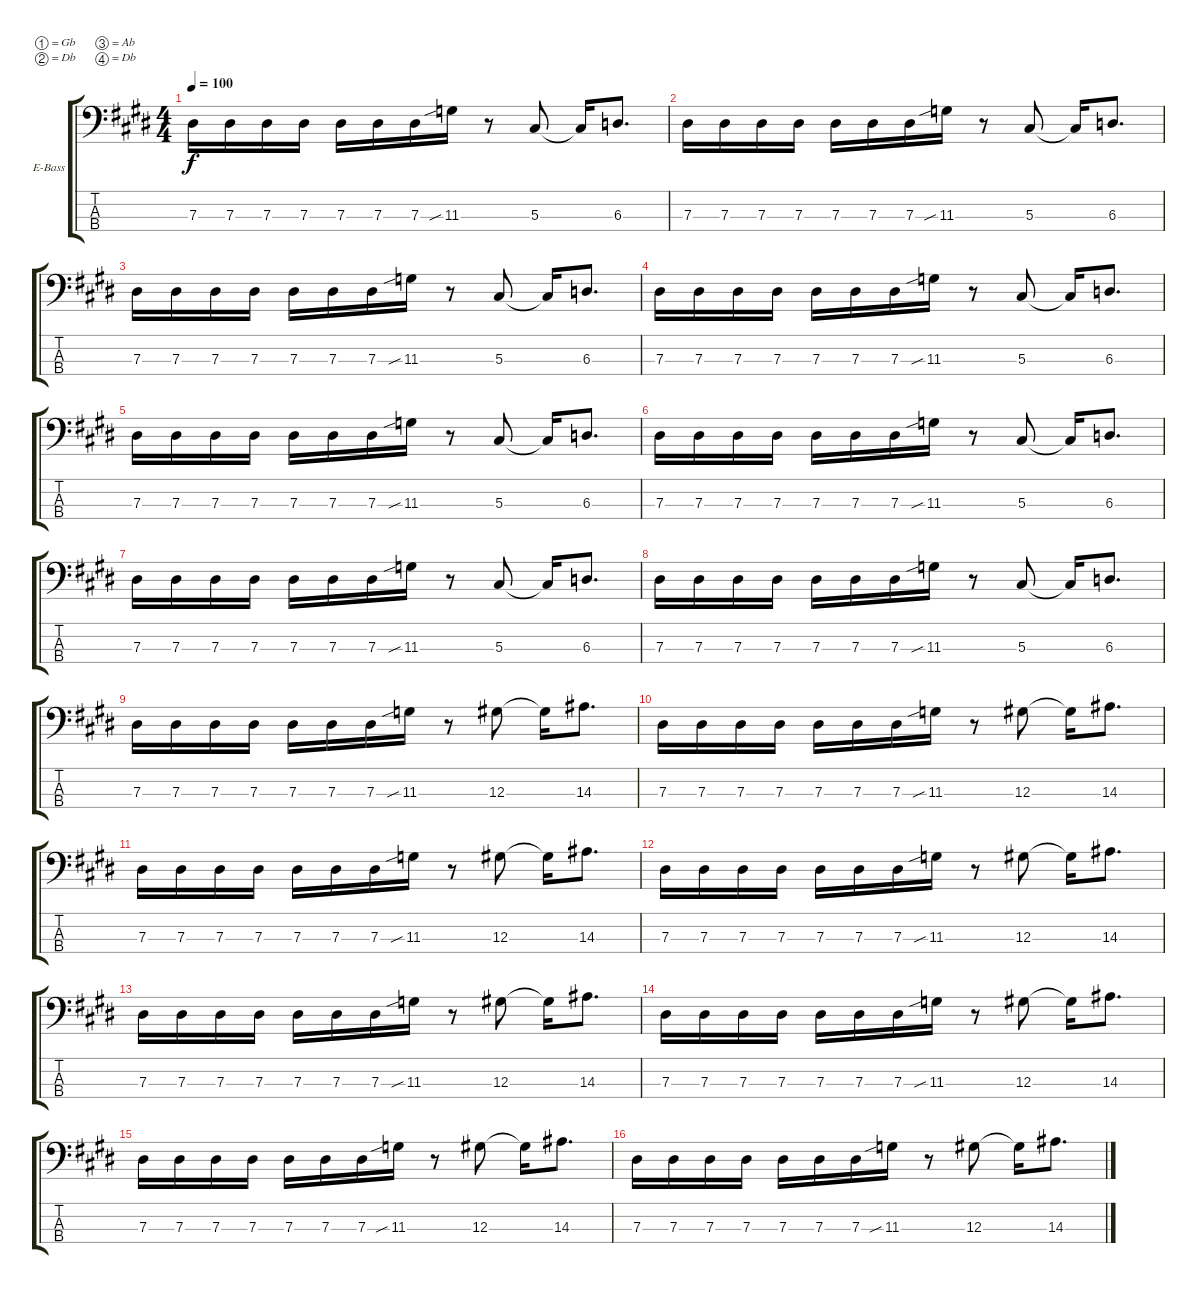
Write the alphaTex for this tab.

\bracketExtendMode groupsimilarinstruments
\firstSystemTrackNameOrientation horizontal
\otherSystemsTrackNameOrientation horizontal
\track ("Untitled" "E-Bass") {instrument electricbassfinger}
\staff {score tabs}
\tuning (Gb2 Db2 Ab1 Db1)
\ts (4 4)
\tempo 100
\clef f4
\ks c#minor
7.3.16{dy f} 7.3.16 7.3.16 7.3.16 7.3.16 7.3.16 7.3.16 11.3{sib}.16 r.8 5.3.8 5.3{t}.16 6.3.8{d} |
7.3.16 7.3.16 7.3.16 7.3.16 7.3.16 7.3.16 7.3.16 11.3{sib}.16 r.8 5.3.8 5.3{t}.16 6.3.8{d} |
\ks e
7.3.16 7.3.16 7.3.16 7.3.16 7.3.16 7.3.16 7.3.16 11.3{sib}.16 r.8 5.3.8 5.3{t}.16 6.3.8{d} |
\ks c#minor
7.3.16 7.3.16 7.3.16 7.3.16 7.3.16 7.3.16 7.3.16 11.3{sib}.16 r.8 5.3.8 5.3{t}.16 6.3.8{d} |
\ks e
7.3.16 7.3.16 7.3.16 7.3.16 7.3.16 7.3.16 7.3.16 11.3{sib}.16 r.8 5.3.8 5.3{t}.16 6.3.8{d} |
\ks c#minor
7.3.16 7.3.16 7.3.16 7.3.16 7.3.16 7.3.16 7.3.16 11.3{sib}.16 r.8 5.3.8 5.3{t}.16 6.3.8{d} |
\ks e
7.3.16 7.3.16 7.3.16 7.3.16 7.3.16 7.3.16 7.3.16 11.3{sib}.16 r.8 5.3.8 5.3{t}.16 6.3.8{d} |
\ks c#minor
7.3.16 7.3.16 7.3.16 7.3.16 7.3.16 7.3.16 7.3.16 11.3{sib}.16 r.8 5.3.8 5.3{t}.16 6.3.8{d} |
\ks e
7.3.16 7.3.16 7.3.16 7.3.16 7.3.16 7.3.16 7.3.16 11.3{sib}.16 r.8 12.3.8 12.3{t}.16 14.3.8{d} |
\ks c#minor
7.3.16 7.3.16 7.3.16 7.3.16 7.3.16 7.3.16 7.3.16 11.3{sib}.16 r.8 12.3.8 12.3{t}.16 14.3.8{d} |
\ks e
7.3.16 7.3.16 7.3.16 7.3.16 7.3.16 7.3.16 7.3.16 11.3{sib}.16 r.8 12.3.8 12.3{t}.16 14.3.8{d} |
7.3.16 7.3.16 7.3.16 7.3.16 7.3.16 7.3.16 7.3.16 11.3{sib}.16 r.8 12.3.8 12.3{t}.16 14.3.8{d} |
7.3.16 7.3.16 7.3.16 7.3.16 7.3.16 7.3.16 7.3.16 11.3{sib}.16 r.8 12.3.8 12.3{t}.16 14.3.8{d} |
7.3.16 7.3.16 7.3.16 7.3.16 7.3.16 7.3.16 7.3.16 11.3{sib}.16 r.8 12.3.8 12.3{t}.16 14.3.8{d} |
7.3.16 7.3.16 7.3.16 7.3.16 7.3.16 7.3.16 7.3.16 11.3{sib}.16 r.8 12.3.8 12.3{t}.16 14.3.8{d} |
7.3.16 7.3.16 7.3.16 7.3.16 7.3.16 7.3.16 7.3.16 11.3{sib}.16 r.8 12.3.8 12.3{t}.16 14.3.8{d}
